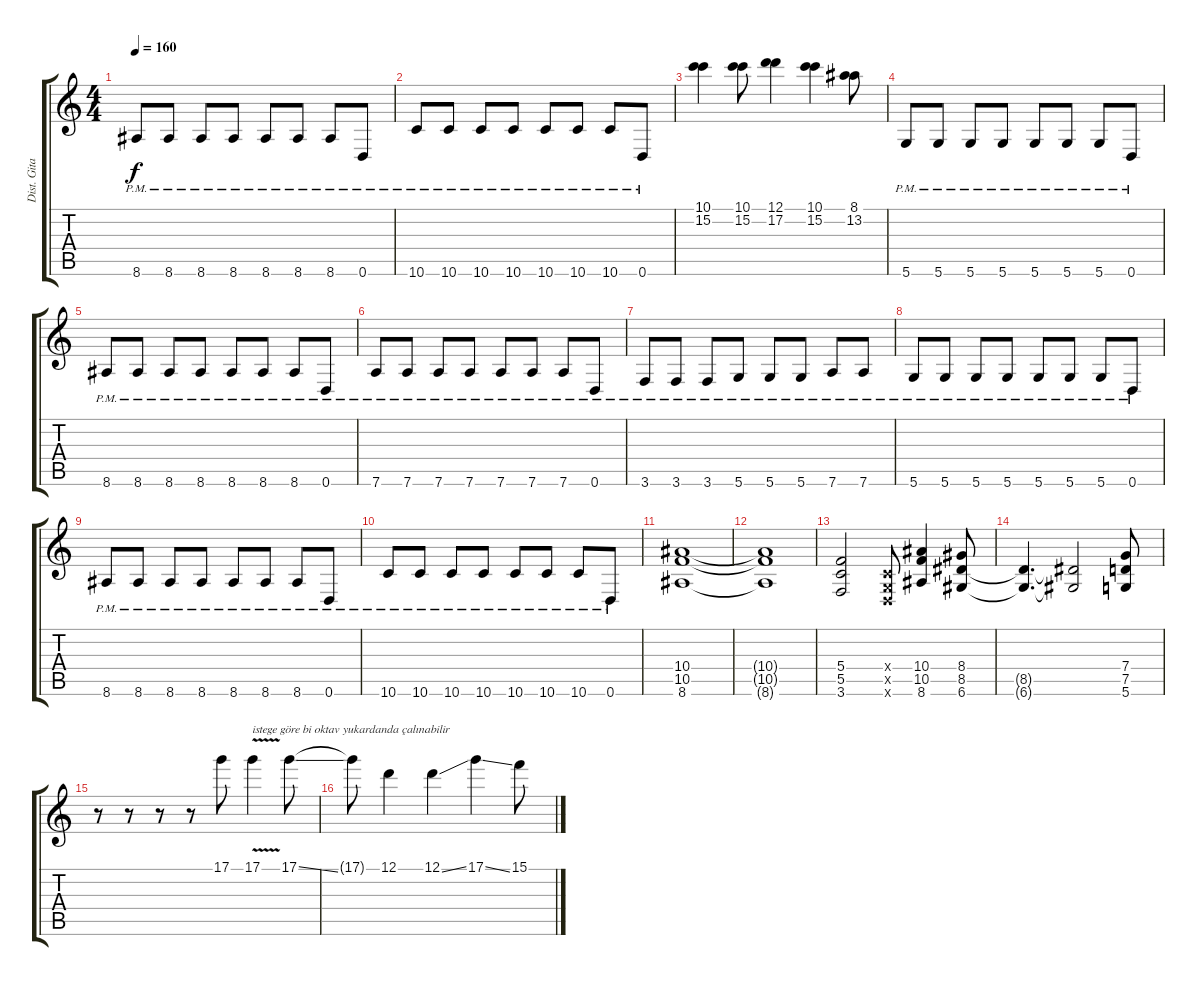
\track ("Dist. Gitar 2" "Dist. Gita") {instrument distortionguitar}
\staff {score tabs}
\tuning (D4 A3 F3 C3 G2 D2) {hide}
\ts (4 4)
\tempo 160
\clef g2
\ks c
8.6{pm}.8{dy f} 8.6{pm}.8 8.6{pm}.8 8.6{pm}.8 8.6{pm}.8 8.6{pm}.8 8.6{pm}.8 0.6{pm}.8 |
10.6{pm}.8 10.6{pm}.8 10.6{pm}.8 10.6{pm}.8 10.6{pm}.8 10.6{pm}.8 10.6{pm}.8 0.6{pm}.8 |
(10.1 15.2).4{volume 12} (10.1 15.2).8 (12.1 17.2).4 (10.1 15.2).4 (8.1 13.2).8 |
5.6{pm}.8{volume 14} 5.6{pm}.8 5.6{pm}.8 5.6{pm}.8 5.6{pm}.8 5.6{pm}.8 5.6{pm}.8 0.6{pm}.8 |
8.6{pm}.8 8.6{pm}.8 8.6{pm}.8 8.6{pm}.8 8.6{pm}.8 8.6{pm}.8 8.6{pm}.8 0.6{pm}.8 |
7.6{pm}.8 7.6{pm}.8 7.6{pm}.8 7.6{pm}.8 7.6{pm}.8 7.6{pm}.8 7.6{pm}.8 0.6{pm}.8 |
3.6{pm}.8 3.6{pm}.8 3.6{pm}.8 5.6{pm}.8 5.6{pm}.8 5.6{pm}.8 7.6{pm}.8 7.6{pm}.8 |
5.6{pm}.8 5.6{pm}.8 5.6{pm}.8 5.6{pm}.8 5.6{pm}.8 5.6{pm}.8 5.6{pm}.8 0.6{pm}.8 |
8.6{pm}.8 8.6{pm}.8 8.6{pm}.8 8.6{pm}.8 8.6{pm}.8 8.6{pm}.8 8.6{pm}.8 0.6{pm}.8 |
10.6{pm}.8 10.6{pm}.8 10.6{pm}.8 10.6{pm}.8 10.6{pm}.8 10.6{pm}.8 10.6{pm}.8 0.6{pm}.8 |
(10.4 10.5 8.6).1 |
(10.4{t} 10.5{t} 8.6{t}).1 |
(5.4 5.5 3.6).2 (0.4{x} 0.5{x} 0.6{x}).8 (10.4 10.5 8.6).4 (8.4 8.5 6.6).8 |
(8.5{t} 6.6{t}).4{d} (8.5{t} 6.6{t}).2 (7.4 7.5 5.6).8 |
r.8 r.8 r.8 r.8 17.1.8 17.1{v}.4{txt "istege göre bi oktav yukardanda çalınabilir"} 17.1{ss}.8 |
17.1{t}.8 12.1.4 12.1{ss}.4 17.1{ss}.4 15.1{ss}.8
